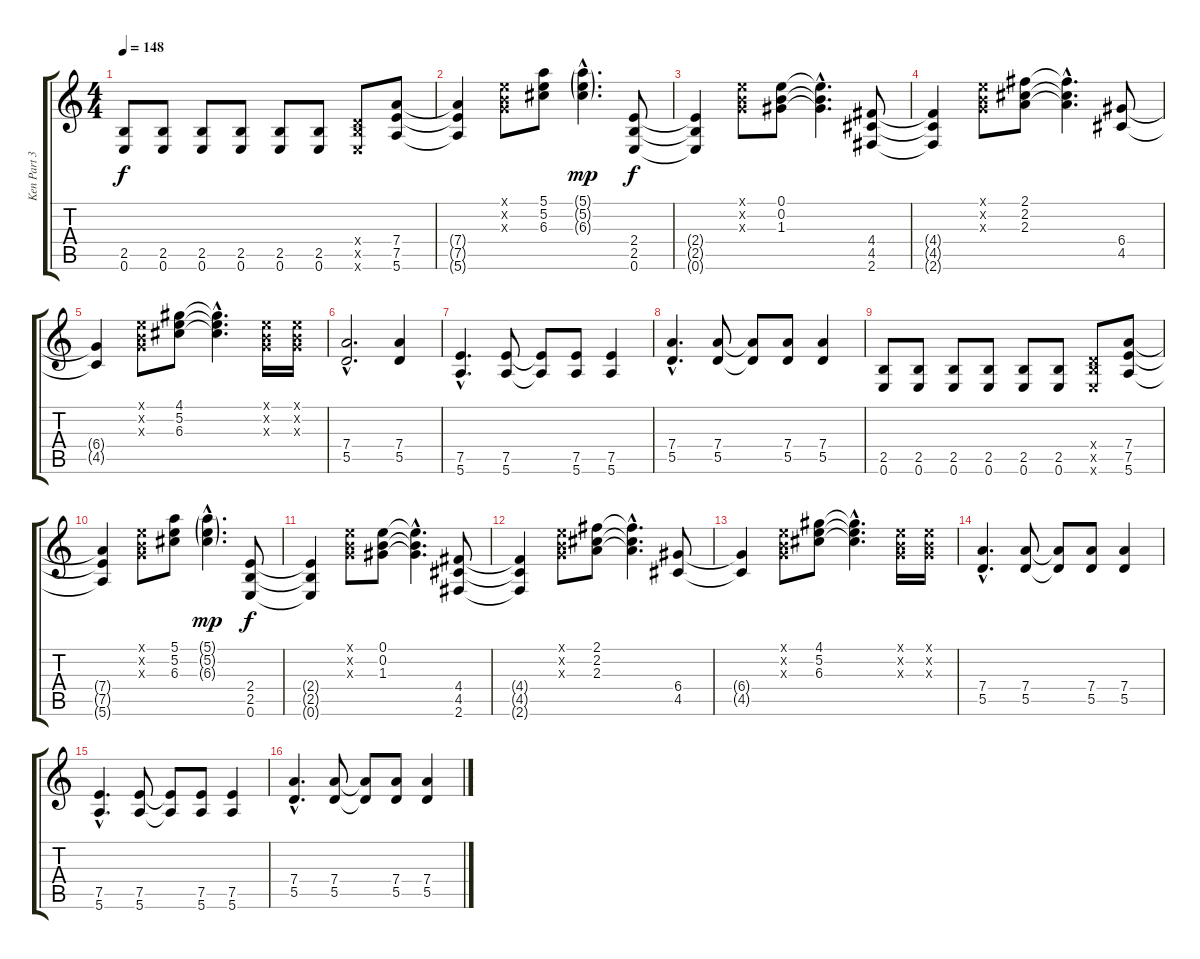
\track ("Ken Part 3" "Ken Part 3") {instrument distortionguitar}
\staff {score tabs}
\tuning (E4 B3 G3 D3 A2 E2) {hide}
\ts (4 4)
\tempo 148
\clef g2
\ks c
(2.5 0.6).8{dy f} (2.5 0.6).8 (2.5 0.6).8 (2.5 0.6).8 (2.5 0.6).8 (2.5 0.6).8 (0.4{x} 2.5{x} 0.6{x}).8 (7.4 7.5 5.6).8 |
(7.4{t} 7.5{t} 5.6{t}).4 (0.1{x} 0.2{x} 0.3{x}).8 (5.1 5.2 6.3).8 (5.1{g hac} 5.2{g hac} 6.3{g hac}).4{d dy mp} (2.4 2.5 0.6).8{dy f} |
(2.4{t} 2.5{t} 0.6{t}).4 (0.1{x} 0.2{x} 0.3{x}).8 (0.1 0.2 1.3).8 (0.1{hac t} 0.2{hac t} 1.3{hac t}).4{d} (4.4 4.5 2.6).8 |
(4.4{t} 4.5{t} 2.6{t}).4 (0.1{x} 0.2{x} 0.3{x}).8 (2.1 2.2 2.3).8 (2.1{hac t} 2.2{hac t} 2.3{hac t}).4{d} (6.4 4.5).8 |
(6.4{t} 4.5{t}).4 (0.1{x} 0.2{x} 0.3{x}).8 (4.1 5.2 6.3).8 (4.1{hac t} 5.2{hac t} 6.3{hac t}).4{d} (0.1{x} 0.2{x} 0.3{x}).16 (0.1{x} 0.2{x} 0.3{x}).16 |
(7.4{hac} 5.5{hac}).2{d} (7.4 5.5).4 |
(7.5{hac} 5.6{hac}).4{d} (7.5 5.6).8 (7.5{t} 5.6{t}).8 (7.5 5.6).8 (7.5 5.6).4 |
(7.4{hac} 5.5{hac}).4{d} (7.4 5.5).8 (7.4{t} 5.5{t}).8 (7.4 5.5).8 (7.4 5.5).4 |
(2.5 0.6).8 (2.5 0.6).8 (2.5 0.6).8 (2.5 0.6).8 (2.5 0.6).8 (2.5 0.6).8 (0.4{x} 2.5{x} 0.6{x}).8 (7.4 7.5 5.6).8 |
(7.4{t} 7.5{t} 5.6{t}).4 (0.1{x} 0.2{x} 0.3{x}).8 (5.1 5.2 6.3).8 (5.1{g hac} 5.2{g hac} 6.3{g hac}).4{d dy mp} (2.4 2.5 0.6).8{dy f} |
(2.4{t} 2.5{t} 0.6{t}).4 (0.1{x} 0.2{x} 0.3{x}).8 (0.1 0.2 1.3).8 (0.1{hac t} 0.2{hac t} 1.3{hac t}).4{d} (4.4 4.5 2.6).8 |
(4.4{t} 4.5{t} 2.6{t}).4 (0.1{x} 0.2{x} 0.3{x}).8 (2.1 2.2 2.3).8 (2.1{hac t} 2.2{hac t} 2.3{hac t}).4{d} (6.4 4.5).8 |
(6.4{t} 4.5{t}).4 (0.1{x} 0.2{x} 0.3{x}).8 (4.1 5.2 6.3).8 (4.1{hac t} 5.2{hac t} 6.3{hac t}).4{d} (0.1{x} 0.2{x} 0.3{x}).16 (0.1{x} 0.2{x} 0.3{x}).16 |
(7.4{hac} 5.5{hac}).4{d} (7.4 5.5).8 (7.4{t} 5.5{t}).8 (7.4 5.5).8 (7.4 5.5).4 |
(7.5{hac} 5.6{hac}).4{d} (7.5 5.6).8 (7.5{t} 5.6{t}).8 (7.5 5.6).8 (7.5 5.6).4 |
(7.4{hac} 5.5{hac}).4{d} (7.4 5.5).8 (7.4{t} 5.5{t}).8 (7.4 5.5).8 (7.4 5.5).4
